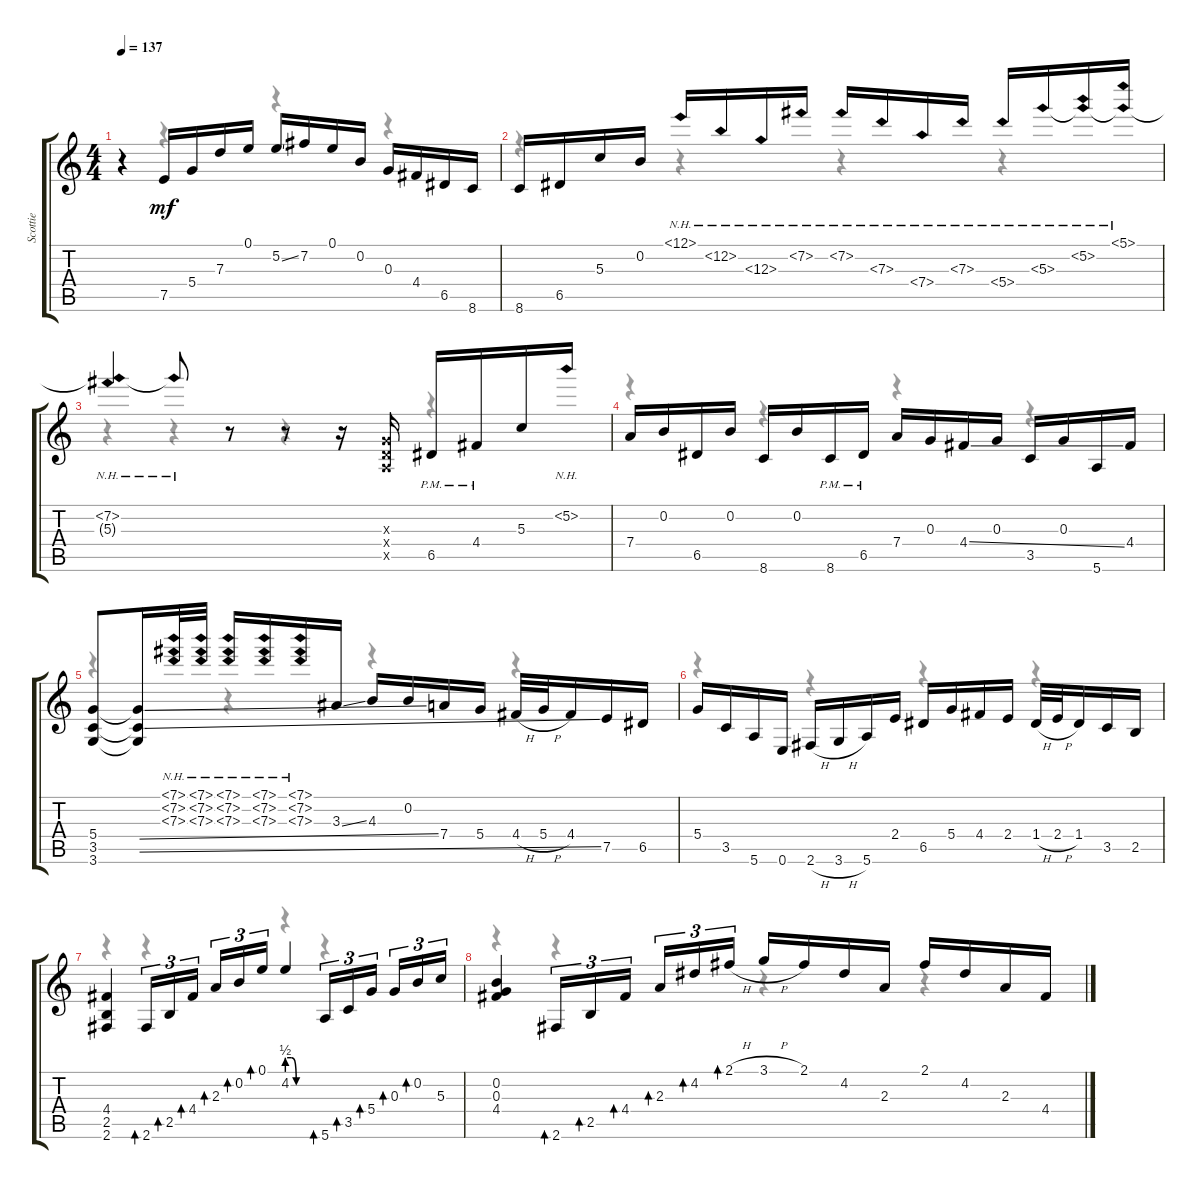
\track ("Scottie" "Scottie") {instrument acousticguitarnylon}
\staff {score tabs}
\tuning (E4 B3 G3 D3 A2 E2) {hide}
\voice
\ts (4 4)
\tempo 137
\clef g2
\ks c
r.4{dy mf} 7.5.16 5.4.16 7.3.16 0.1.16 5.2{ss}.16 7.2.16 0.1.16 0.2.16 0.3.16 4.4.16 6.5.16 8.6.16 |
8.6.16 6.5.16 5.3.16 0.2.16 12.1{nh}.16 12.2{nh}.16 12.3{nh}.16 7.2{nh}.16 7.2{nh}.16 7.3{nh}.16 7.4{nh}.16 7.3{nh}.16 5.4{nh}.16 5.3{nh}.16 (5.2{nh} 5.3{nh t}).16 (5.1{nh} 5.3{nh t}).16 |
(7.2{nh} 5.3{nh t}).4 5.3{nh t}.8 r.8 r.8 r.16 (0.3{x} 0.4{x} 0.5{x}).16 6.5{pm}.16 4.4{pm}.16 5.3.16 5.2{nh}.16 |
7.4.16 0.2.16 6.5.16 0.2.16 8.6.16 0.2.16 8.6{pm}.16 6.5{pm}.16 7.4.16 0.3.16 4.4{ss}.16 0.3.16 3.5.16 0.3.16 5.6.16 4.4.16 |
(5.4 3.5 3.6).8 (5.4{ss t} 3.5{ss t} 3.6{t}).16 (7.1{nh} 7.2{nh} 7.3{nh}).32 (7.1{nh} 7.2{nh} 7.3{nh}).32 (7.1{nh} 7.2{nh} 7.3{nh}).16 (7.1{nh} 7.2{nh} 7.3{nh}).16 (7.1{nh} 7.2{nh} 7.3{nh}).16 3.3{ss}.16 4.3.16 0.2.16 7.4.16 5.4.16 4.4{h}.32 5.4{h}.32 4.4.16 7.5.16 6.5.16 |
5.4.16 3.5.16 5.6.16 0.6.16 2.6{h}.16 3.6{h}.16 5.6.16 2.4.16 6.5.16 5.4.16 4.4.16 2.4.16 1.4{h}.32 2.4{h}.32 1.4.16 3.5.16 2.5.16 |
(4.4 2.5 2.6).4 2.6.16{tu (3 2) bd 30} 2.5.16{tu (3 2) bd 30} 4.4.16{tu (3 2) bd 30} 2.3.16{tu (3 2) bd 30} 0.2.16{tu (3 2) bd 30} 0.1.16{tu (3 2) bd 30} 4.2{be (custom 0 2 15 2 30 0 60 0)}.4 5.6.16{tu (3 2) bd 30} 3.5.16{tu (3 2) bd 30} 5.4.16{tu (3 2) bd 30} 0.3.16{tu (3 2) bd 30} 0.2.16{tu (3 2) bd 30} 5.3.16{tu (3 2)} |
(0.2 0.3 4.4).4 2.6.16{tu (3 2) bd 30} 2.5.16{tu (3 2) bd 30} 4.4.16{tu (3 2) bd 30} 2.3.16{tu (3 2) bd 30} 4.2.16{tu (3 2) bd 30} 2.1{h}.16{tu (3 2) bd 30} 3.1{h}.16 2.1.16 4.2.16 2.3.16 2.1.16 4.2.16 2.3.16 4.4.16
\voice
\clef g2
\ottava regular
\simile none
\ks c
r.4{dy f} r.4 r.4 r.4 |
r.4 r.4 r.4 r.4 |
r.4 r.4 r.4 r.4 |
r.4 r.4 r.4 r.4 |
r.4 r.4 r.4 r.4 |
r.4 r.4 r.4 r.4 |
r.4 r.4{bd 30} r.4 r.4{bd 30} |
r.4 r.4{bd 30} r.4 r.4
